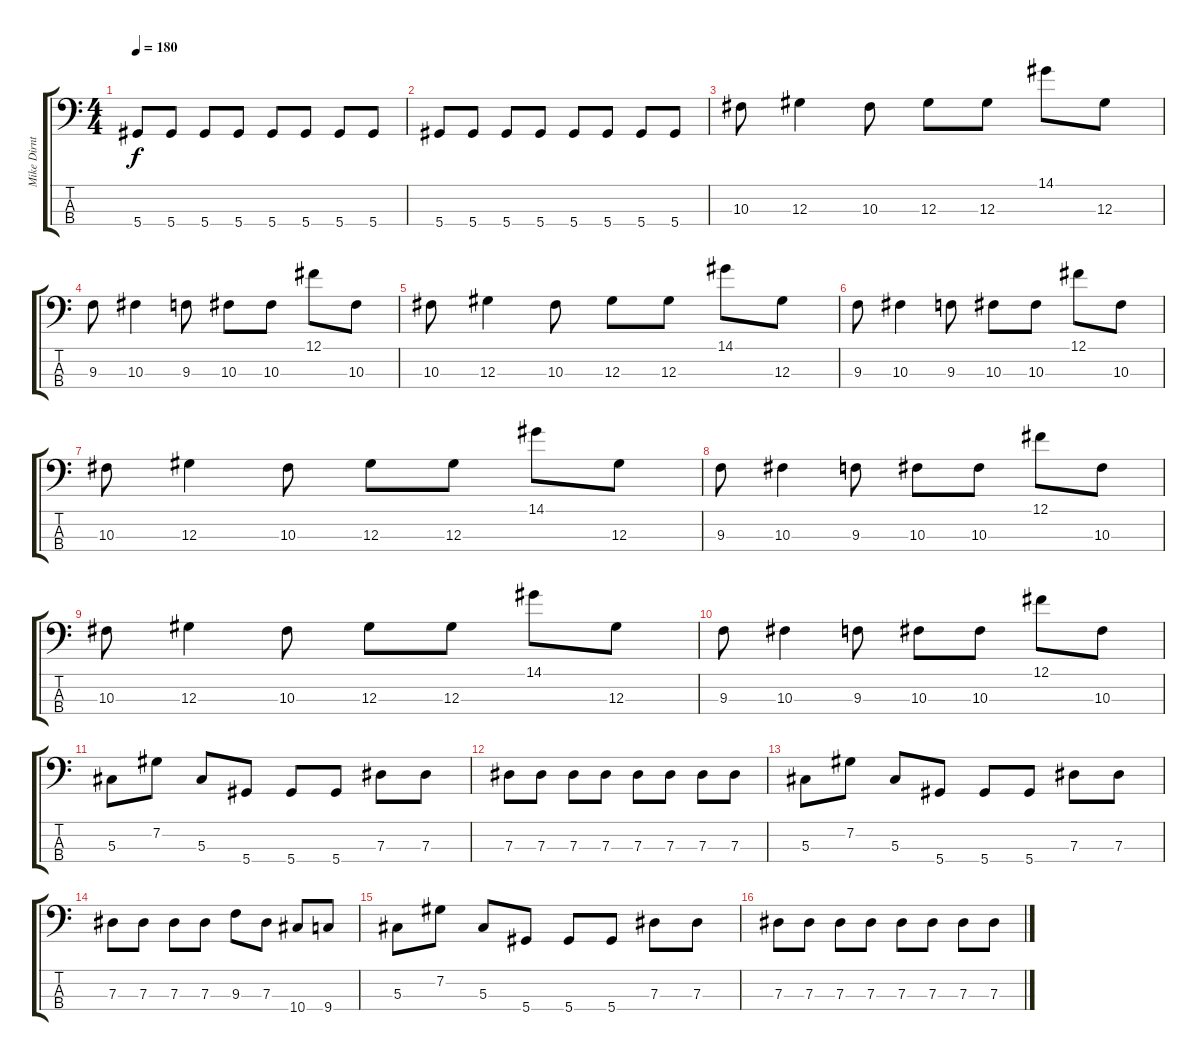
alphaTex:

\track ("Mike Dirnt" "Mike Dirnt") {instrument electricbassfinger}
\staff {score tabs}
\tuning (Gb2 Db2 Ab1 Eb1) {hide}
\ts (4 4)
\tempo 180
\clef f4
\ks c
5.4.8{dy f} 5.4.8 5.4.8 5.4.8 5.4.8 5.4.8 5.4.8 5.4.8 |
5.4.8 5.4.8 5.4.8 5.4.8 5.4.8 5.4.8 5.4.8 5.4.8 |
10.3.8 12.3.4 10.3.8 12.3.8 12.3.8 14.1.8 12.3.8 |
9.3.8 10.3.4 9.3.8 10.3.8 10.3.8 12.1.8 10.3.8 |
10.3.8 12.3.4 10.3.8 12.3.8 12.3.8 14.1.8 12.3.8 |
9.3.8 10.3.4 9.3.8 10.3.8 10.3.8 12.1.8 10.3.8 |
10.3.8 12.3.4 10.3.8 12.3.8 12.3.8 14.1.8 12.3.8 |
9.3.8 10.3.4 9.3.8 10.3.8 10.3.8 12.1.8 10.3.8 |
10.3.8 12.3.4 10.3.8 12.3.8 12.3.8 14.1.8 12.3.8 |
9.3.8 10.3.4 9.3.8 10.3.8 10.3.8 12.1.8 10.3.8 |
5.3.8 7.2.8 5.3.8 5.4.8 5.4.8 5.4.8 7.3.8 7.3.8 |
7.3.8 7.3.8 7.3.8 7.3.8 7.3.8 7.3.8 7.3.8 7.3.8 |
5.3.8 7.2.8 5.3.8 5.4.8 5.4.8 5.4.8 7.3.8 7.3.8 |
7.3.8 7.3.8 7.3.8 7.3.8 9.3.8 7.3.8 10.4.8 9.4.8 |
5.3.8 7.2.8 5.3.8 5.4.8 5.4.8 5.4.8 7.3.8 7.3.8 |
7.3.8 7.3.8 7.3.8 7.3.8 7.3.8 7.3.8 7.3.8 7.3.8
